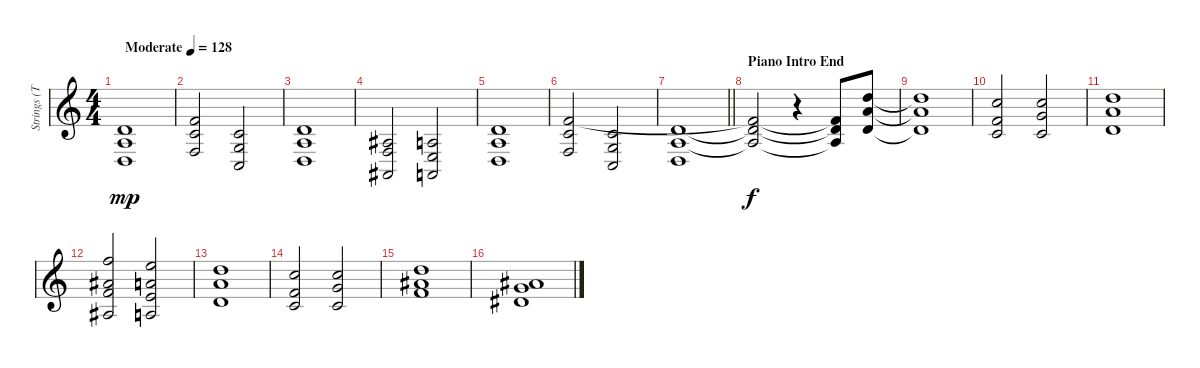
\track ("Strings (Toumas)" "Strings (T") {instrument stringensemble1}
\staff {score}
\tuning (E4 B3 G3 D3 A2 E2) {hide}
\ts (4 4)
\tempo (128 "Moderate")
\clef g2
\ks c
(3.2 2.3 0.4).1{dy mp instrument stringensemble1} |
(1.1 1.2 3.4).2 (1.2 0.3 3.5).2 |
(3.2 2.3 0.4).1 |
(3.3 3.4 1.5).2 (2.3 2.4 0.5).2 |
(3.2 2.3 0.4).1 |
(1.1 1.2 3.4).2 (1.2 0.3 3.5).2 |
\barLineRight lightlight
(3.2 2.3 0.4).1 |
\section ("" "Piano Intro End")
(1.1{t} 3.2{t} 2.3{t}).2{dy f} r.4 (1.1{t} 3.2{t} 2.3{t}).8 (5.1 3.2 19.3).8{volume 10 instrument stringensemble1} |
(5.1{t} 3.2{t} 19.3{t}).1 |
(1.1 1.2 17.3).2 (3.1 1.2 17.3).2 |
(5.1 3.2 19.3).1 |
(1.1 11.2 3.3 27.4).2 (0.1 10.2 2.3 26.4).2 |
(5.1 3.2 19.3).1 |
(1.1 1.2 17.3).2 (3.1 1.2 17.3).2 |
(1.1 11.2 19.3).1 |
(3.1 4.2 15.3).1
